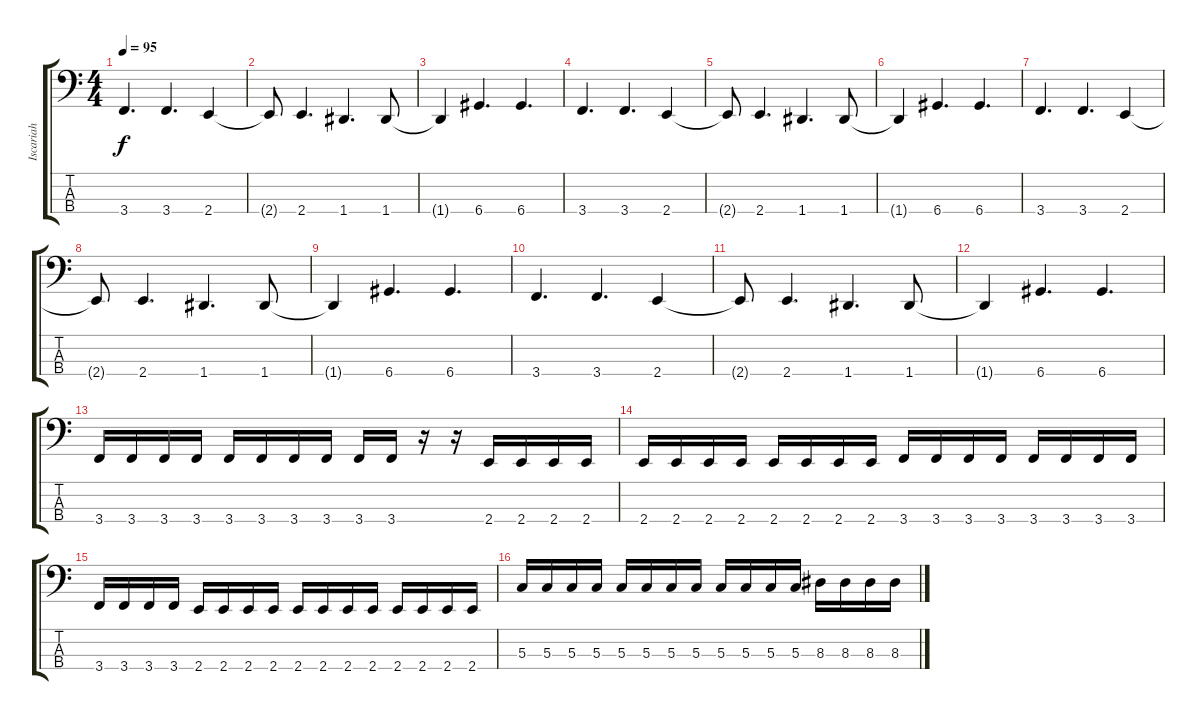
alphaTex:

\track ("Iscariah" "Iscariah") {instrument electricbassfinger}
\staff {score tabs}
\tuning (F2 C2 G1 D1) {hide}
\ts (4 4)
\tempo 95
\clef f4
\ks c
3.4.4{d dy f} 3.4.4{d} 2.4.4 |
2.4{t}.8 2.4.4{d} 1.4.4{d} 1.4.8 |
1.4{t}.4 6.4.4{d} 6.4.4{d} |
3.4.4{d} 3.4.4{d} 2.4.4 |
2.4{t}.8 2.4.4{d} 1.4.4{d} 1.4.8 |
1.4{t}.4 6.4.4{d} 6.4.4{d} |
3.4.4{d} 3.4.4{d} 2.4.4 |
2.4{t}.8 2.4.4{d} 1.4.4{d} 1.4.8 |
1.4{t}.4 6.4.4{d} 6.4.4{d} |
3.4.4{d} 3.4.4{d} 2.4.4 |
2.4{t}.8 2.4.4{d} 1.4.4{d} 1.4.8 |
1.4{t}.4 6.4.4{d} 6.4.4{d} |
3.4.16 3.4.16 3.4.16 3.4.16 3.4.16 3.4.16 3.4.16 3.4.16 3.4.16 3.4.16 r.16 r.16 2.4.16 2.4.16 2.4.16 2.4.16 |
2.4.16 2.4.16 2.4.16 2.4.16 2.4.16 2.4.16 2.4.16 2.4.16 3.4.16 3.4.16 3.4.16 3.4.16 3.4.16 3.4.16 3.4.16 3.4.16 |
3.4.16 3.4.16 3.4.16 3.4.16 2.4.16 2.4.16 2.4.16 2.4.16 2.4.16 2.4.16 2.4.16 2.4.16 2.4.16 2.4.16 2.4.16 2.4.16 |
5.3.16 5.3.16 5.3.16 5.3.16 5.3.16 5.3.16 5.3.16 5.3.16 5.3.16 5.3.16 5.3.16 5.3.16 8.3.16 8.3.16 8.3.16 8.3.16
